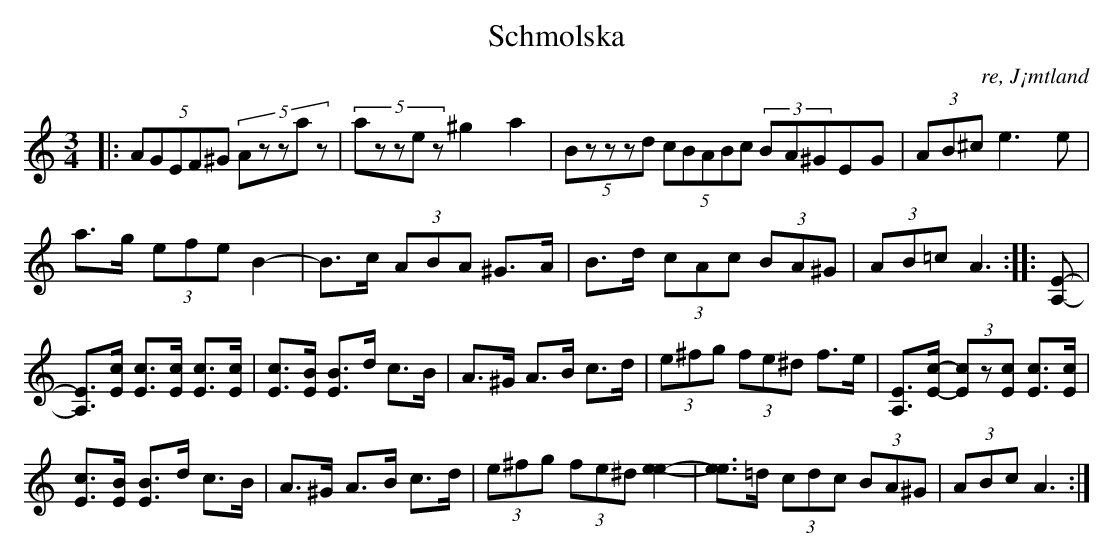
X:1
T:Schmolska
O: re, J¡mtland
M:3/4
L:1/8
K:Am
|: (5:2AGEF^G (5:2Azzaz | (5:2azzez ^g2 a2 | (5:2Bzzzd (5:2cBABc (3BA^GEG | (3AB^c e3 e |
a>g (3efe B2- | B>c (3ABA ^G>A | B>d (3cAc (3BA^G | (3AB=c A3 :: [E-A,-] |
[EA,]>[cE] [cE]>[cE] [cE]>[cE] | [cE]>[BE] [BE]>d c>B | A>^G A>B c>d | (3e^fg (3fe^d f>e | [EA,]>[c-E-] (3[cE]z[cE] [cE]>[cE] |
[cE]>[BE] [BE]>d c>B | A>^G A>B c>d | (3e^fg (3fe^d [e2-e2-] | [ee]>=d (3cdc (3BA^G | (3ABc A3 :|]
